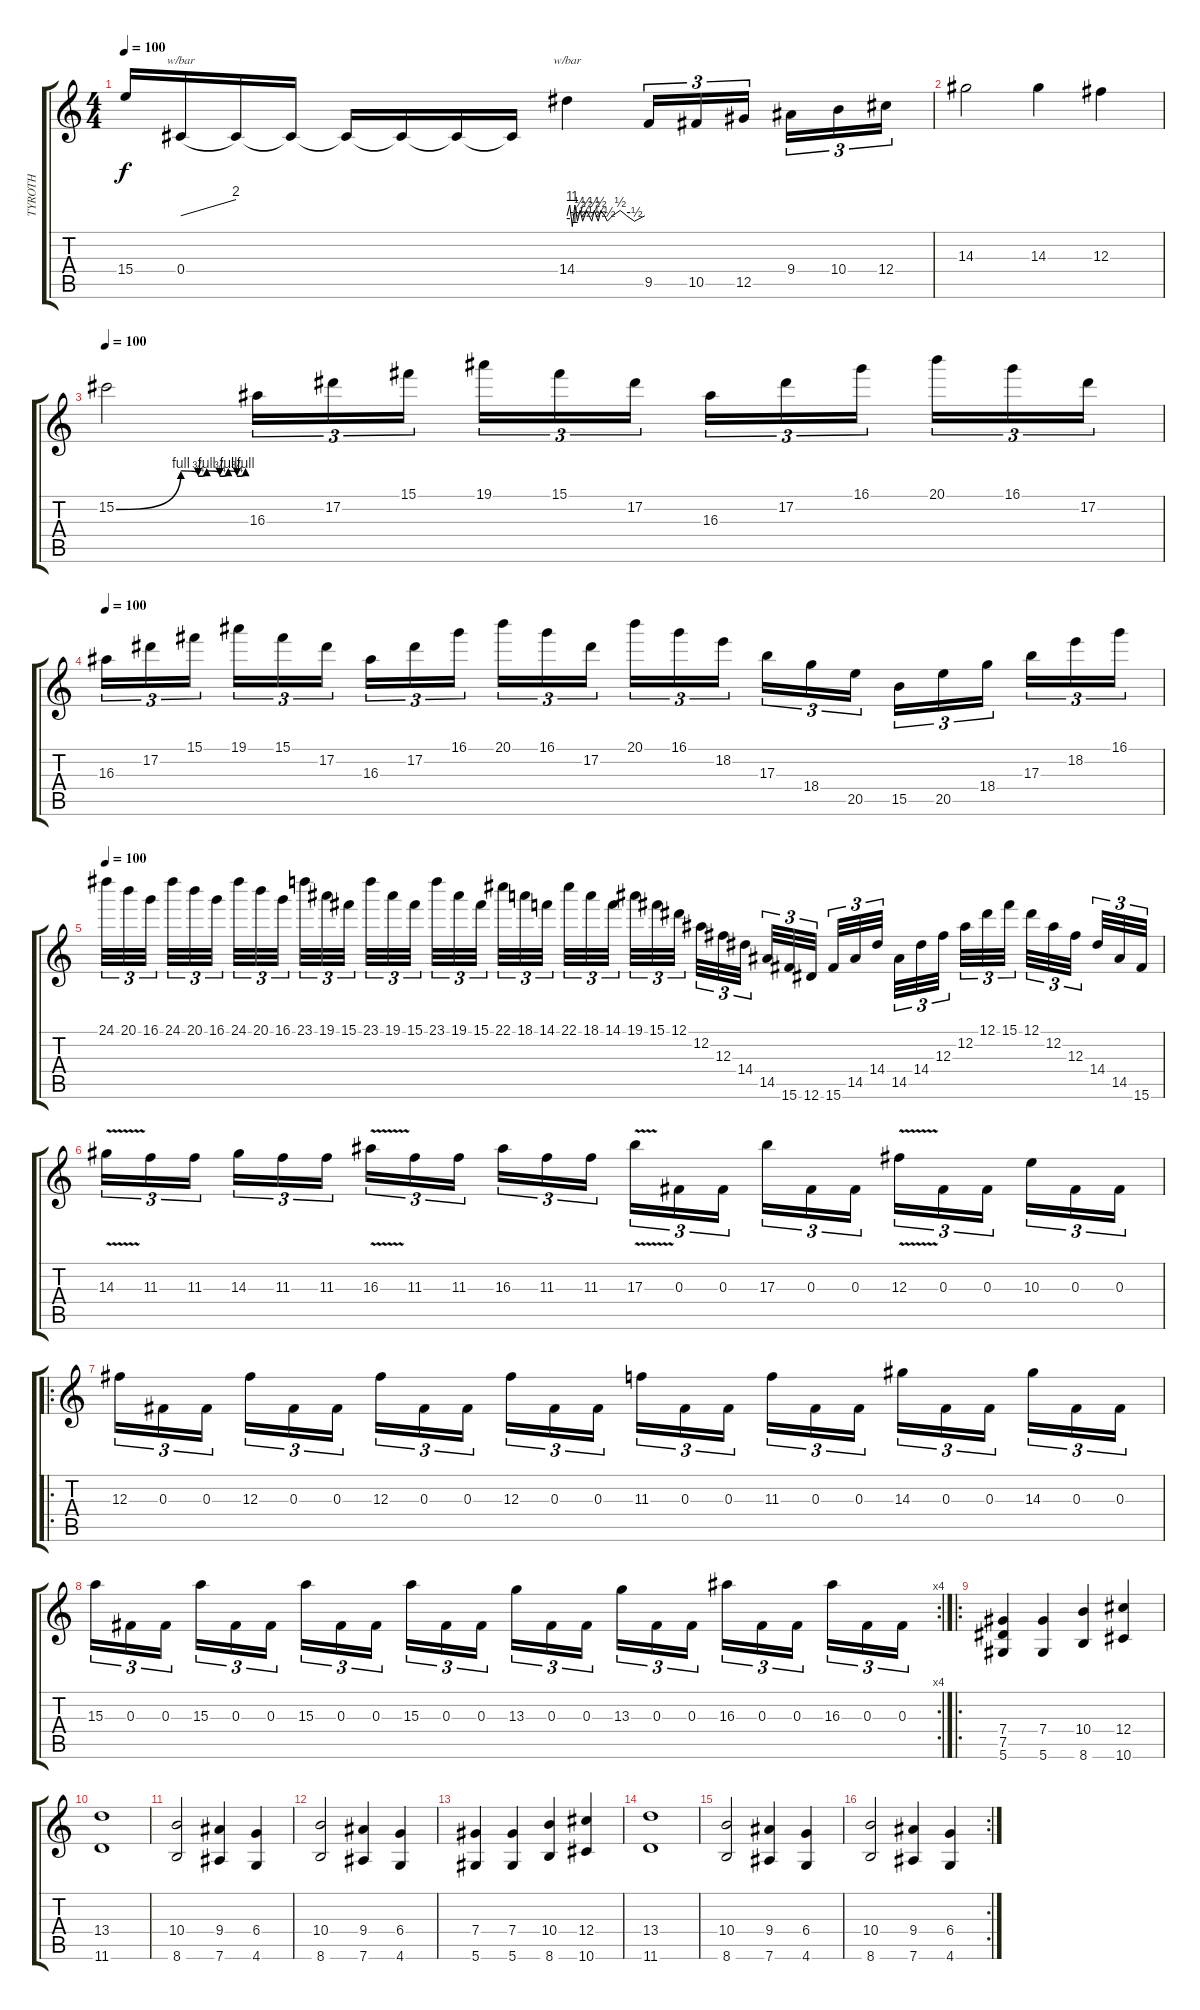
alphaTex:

\track ("TYROTH" "TYROTH") {instrument distortionguitar}
\staff {score tabs}
\tuning (Eb4 Bb3 Gb3 Db3 Ab2 Eb2) {hide}
\ts (4 4)
\tempo 100
\clef g2
\ks c
15.4.16{dy f} 0.4.16{tbe (dive default 0 0 60 8)} 0.4{t}.16 0.4{t}.16 0.4{t}.16 0.4{t}.16 0.4{t}.16 0.4{t}.16 14.4.4{tbe (custom default 0 0 2 4 4 -4 6 4 8 -2 10 2 12 -2 15 2 19 -2 21 2 24 -2 26 2 29 0 31 -2 35 0 41 2 46 0 52 -2 60 0)} 9.5.16{tu (3 2)} 10.5.16{tu (3 2)} 12.5.16{tu (3 2) beam splitsecondary} 9.4.16{tu (3 2)} 10.4.16{tu (3 2)} 12.4.16{tu (3 2)} |
14.3.2 14.3.4 12.3.4 |
\tempo 100
15.2{be (custom 0 0 30 4 38 3 42 4 48 3 52 4 56 3 60 4)}.2 16.3.16{tu (3 2)} 17.2.16{tu (3 2)} 15.1.16{tu (3 2) beam splitsecondary} 19.1.16{tu (3 2)} 15.1.16{tu (3 2)} 17.2.16{tu (3 2)} 16.3.16{tu (3 2)} 17.2.16{tu (3 2)} 16.1.16{tu (3 2) beam splitsecondary} 20.1.16{tu (3 2)} 16.1.16{tu (3 2)} 17.2.16{tu (3 2)} |
\tempo 100
16.3.16{tu (3 2)} 17.2.16{tu (3 2)} 15.1.16{tu (3 2) beam splitsecondary} 19.1.16{tu (3 2)} 15.1.16{tu (3 2)} 17.2.16{tu (3 2)} 16.3.16{tu (3 2)} 17.2.16{tu (3 2)} 16.1.16{tu (3 2) beam splitsecondary} 20.1.16{tu (3 2)} 16.1.16{tu (3 2)} 17.2.16{tu (3 2)} 20.1.16{tu (3 2)} 16.1.16{tu (3 2)} 18.2.16{tu (3 2) beam splitsecondary} 17.3.16{tu (3 2)} 18.4.16{tu (3 2)} 20.5.16{tu (3 2)} 15.5.16{tu (3 2)} 20.5.16{tu (3 2)} 18.4.16{tu (3 2) beam splitsecondary} 17.3.16{tu (3 2)} 18.2.16{tu (3 2)} 16.1.16{tu (3 2)} |
\tempo 100
24.1.32{tu (3 2)} 20.1.32{tu (3 2)} 16.1.32{tu (3 2) beam splitsecondary} 24.1.32{tu (3 2)} 20.1.32{tu (3 2)} 16.1.32{tu (3 2) beam splitsecondary} 24.1.32{tu (3 2)} 20.1.32{tu (3 2)} 16.1.32{tu (3 2) beam splitsecondary} 23.1.32{tu (3 2)} 19.1.32{tu (3 2)} 15.1.32{tu (3 2)} 23.1.32{tu (3 2)} 19.1.32{tu (3 2)} 15.1.32{tu (3 2) beam splitsecondary} 23.1.32{tu (3 2)} 19.1.32{tu (3 2)} 15.1.32{tu (3 2) beam splitsecondary} 22.1.32{tu (3 2)} 18.1.32{tu (3 2)} 14.1.32{tu (3 2) beam splitsecondary} 22.1.32{tu (3 2)} 18.1.32{tu (3 2)} 14.1.32{tu (3 2)} 19.1.32{tu (3 2)} 15.1.32{tu (3 2)} 12.1.32{tu (3 2) beam splitsecondary} 12.2.32{tu (3 2)} 12.3.32{tu (3 2)} 14.4.32{tu (3 2) beam splitsecondary} 14.5.32{tu (3 2)} 15.6.32{tu (3 2)} 12.6.32{tu (3 2) beam splitsecondary} 15.6.32{tu (3 2)} 14.5.32{tu (3 2)} 14.4.32{tu (3 2)} 14.5.32{tu (3 2)} 14.4.32{tu (3 2)} 12.3.32{tu (3 2) beam splitsecondary} 12.2.32{tu (3 2)} 12.1.32{tu (3 2)} 15.1.32{tu (3 2) beam splitsecondary} 12.1.32{tu (3 2)} 12.2.32{tu (3 2)} 12.3.32{tu (3 2) beam splitsecondary} 14.4.32{tu (3 2)} 14.5.32{tu (3 2)} 15.6.32{tu (3 2)} |
14.3{v}.16{tu (3 2)} 11.3.16{tu (3 2)} 11.3.16{tu (3 2) beam splitsecondary} 14.3.16{tu (3 2)} 11.3.16{tu (3 2)} 11.3.16{tu (3 2)} 16.3{v}.16{tu (3 2)} 11.3.16{tu (3 2)} 11.3.16{tu (3 2) beam splitsecondary} 16.3.16{tu (3 2)} 11.3.16{tu (3 2)} 11.3.16{tu (3 2)} 17.3{v}.16{tu (3 2)} 0.3.16{tu (3 2)} 0.3.16{tu (3 2) beam splitsecondary} 17.3.16{tu (3 2)} 0.3.16{tu (3 2)} 0.3.16{tu (3 2)} 12.3{v}.16{tu (3 2)} 0.3.16{tu (3 2)} 0.3.16{tu (3 2) beam splitsecondary} 10.3.16{tu (3 2)} 0.3.16{tu (3 2)} 0.3.16{tu (3 2)} |
\ro
12.3.16{tu (3 2)} 0.3.16{tu (3 2)} 0.3.16{tu (3 2) beam splitsecondary} 12.3.16{tu (3 2)} 0.3.16{tu (3 2)} 0.3.16{tu (3 2)} 12.3.16{tu (3 2)} 0.3.16{tu (3 2)} 0.3.16{tu (3 2) beam splitsecondary} 12.3.16{tu (3 2)} 0.3.16{tu (3 2)} 0.3.16{tu (3 2)} 11.3.16{tu (3 2)} 0.3.16{tu (3 2)} 0.3.16{tu (3 2) beam splitsecondary} 11.3.16{tu (3 2)} 0.3.16{tu (3 2)} 0.3.16{tu (3 2)} 14.3.16{tu (3 2)} 0.3.16{tu (3 2)} 0.3.16{tu (3 2) beam splitsecondary} 14.3.16{tu (3 2)} 0.3.16{tu (3 2)} 0.3.16{tu (3 2)} |
\rc 4
15.3.16{tu (3 2)} 0.3.16{tu (3 2)} 0.3.16{tu (3 2) beam splitsecondary} 15.3.16{tu (3 2)} 0.3.16{tu (3 2)} 0.3.16{tu (3 2)} 15.3.16{tu (3 2)} 0.3.16{tu (3 2)} 0.3.16{tu (3 2) beam splitsecondary} 15.3.16{tu (3 2)} 0.3.16{tu (3 2)} 0.3.16{tu (3 2)} 13.3.16{tu (3 2)} 0.3.16{tu (3 2)} 0.3.16{tu (3 2) beam splitsecondary} 13.3.16{tu (3 2)} 0.3.16{tu (3 2)} 0.3.16{tu (3 2)} 16.3.16{tu (3 2)} 0.3.16{tu (3 2)} 0.3.16{tu (3 2) beam splitsecondary} 16.3.16{tu (3 2)} 0.3.16{tu (3 2)} 0.3.16{tu (3 2)} |
\ro
(7.4 7.5 5.6).4 (7.4 5.6).4 (10.4 8.6).4 (12.4 10.6).4 |
(13.4 11.6).1 |
(10.4 8.6).2 (9.4 7.6).4 (6.4 4.6).4 |
(10.4 8.6).2 (9.4 7.6).4 (6.4 4.6).4 |
(7.4 5.6).4 (7.4 5.6).4 (10.4 8.6).4 (12.4 10.6).4 |
(13.4 11.6).1 |
(10.4 8.6).2 (9.4 7.6).4 (6.4 4.6).4 |
\rc 2
(10.4 8.6).2 (9.4 7.6).4 (6.4 4.6).4
